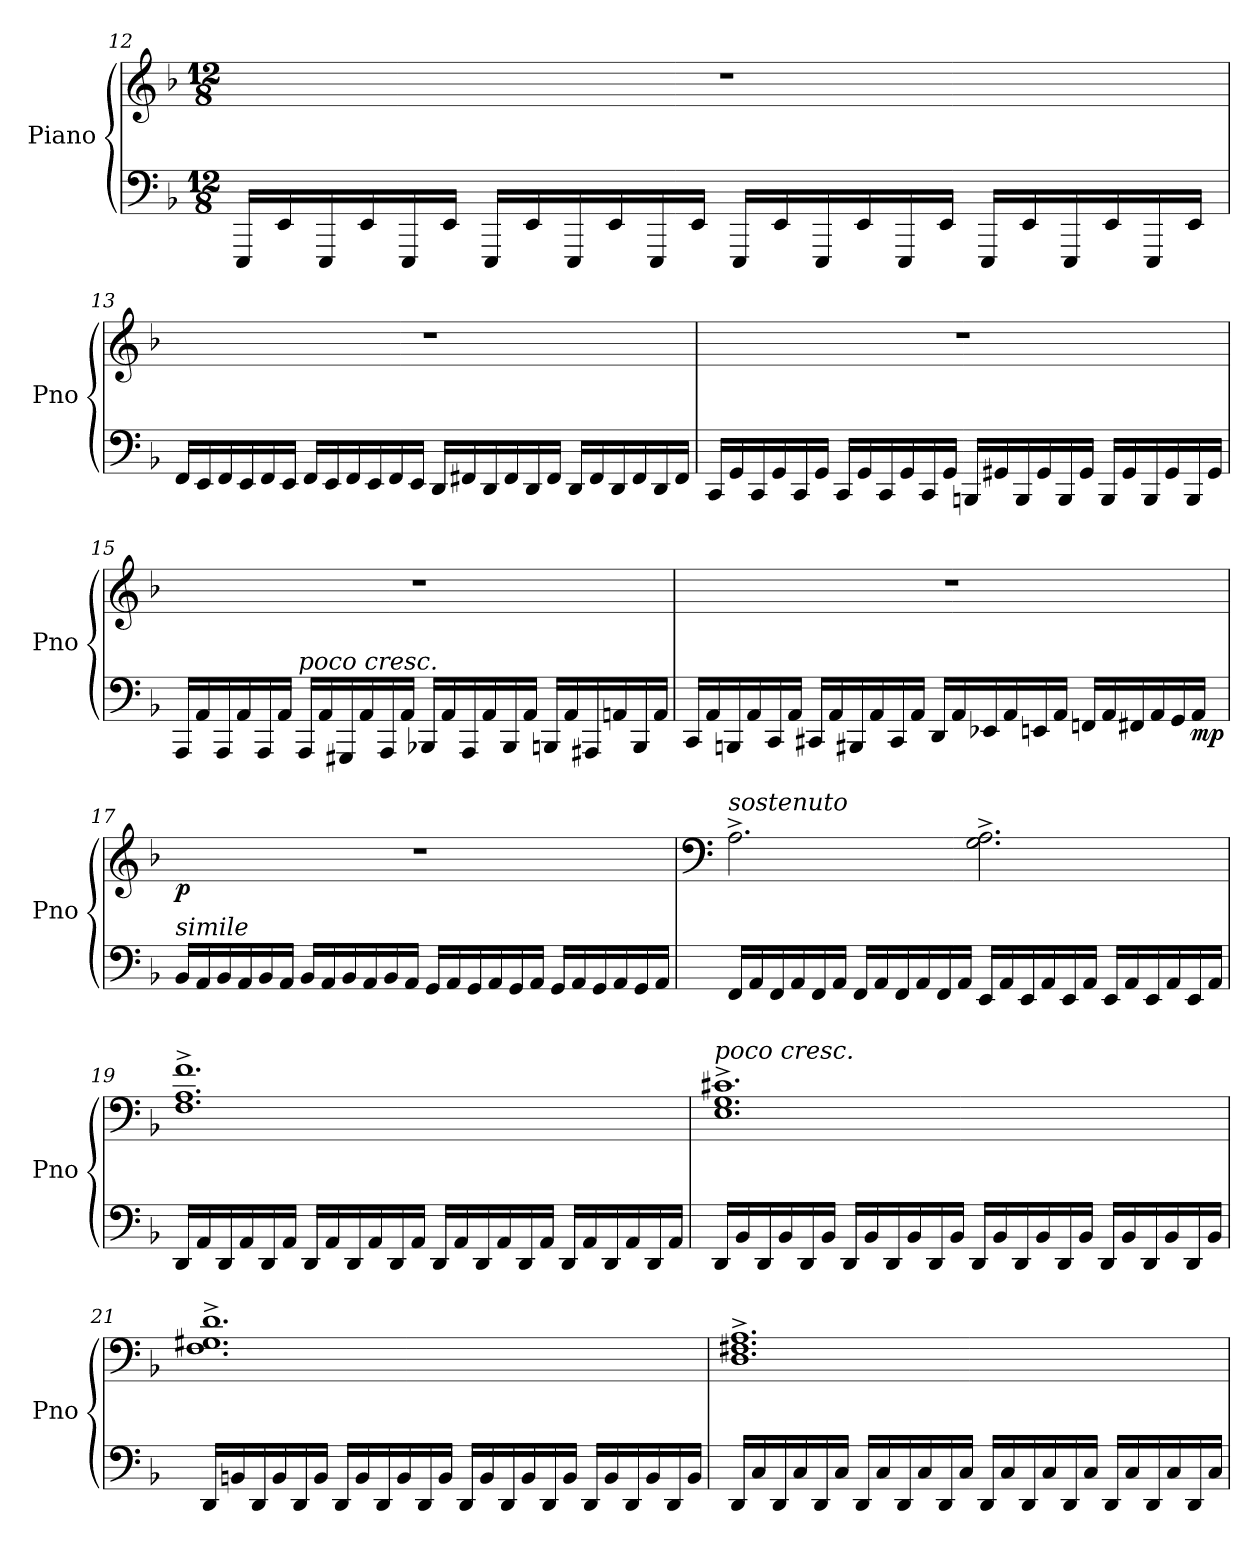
**kern	**kern	**dynam
*part1	*part1	*part1
*staff2	*staff1	*staff1/2
*I"Piano	*	*
*I'Pno	*	*
!!LO:LB:g=z
*clefF4	*clefG2	*
*k[b-]	*k[b-]	*
*M12/8	*M12/8	*
=12	=12	=12
16EEE/LL	1.r	.
16EE/	.	.
16EEE/	.	.
16EE/	.	.
16EEE/	.	.
16EE/JJ	.	.
16EEE/LL	.	.
16EE/	.	.
16EEE/	.	.
16EE/	.	.
16EEE/	.	.
16EE/JJ	.	.
16EEE/LL	.	.
16EE/	.	.
16EEE/	.	.
16EE/	.	.
16EEE/	.	.
16EE/JJ	.	.
16EEE/LL	.	.
16EE/	.	.
16EEE/	.	.
16EE/	.	.
16EEE/	.	.
16EE/JJ	.	.
=13	=13	=13
16FF/LL	1.r	.
16EE/	.	.
16FF/	.	.
16EE/	.	.
16FF/	.	.
16EE/JJ	.	.
16FF/LL	.	.
16EE/	.	.
16FF/	.	.
16EE/	.	.
16FF/	.	.
16EE/JJ	.	.
16DD/LL	.	.
16FF#X/	.	.
16DD/	.	.
16FF#/	.	.
16DD/	.	.
16FF#/JJ	.	.
16DD/LL	.	.
16FF#/	.	.
16DD/	.	.
16FF#/	.	.
16DD/	.	.
16FF#/JJ	.	.
!!LO:LB:g=z
=14	=14	=14
16CC/LL	1.r	.
16GG/	.	.
16CC/	.	.
16GG/	.	.
16CC/	.	.
16GG/JJ	.	.
16CC/LL	.	.
16GG/	.	.
16CC/	.	.
16GG/	.	.
16CC/	.	.
16GG/JJ	.	.
16BBBn/LL	.	.
16GG#X/	.	.
16BBB/	.	.
16GG#/	.	.
16BBB/	.	.
16GG#/JJ	.	.
16BBB/LL	.	.
16GG#/	.	.
16BBB/	.	.
16GG#/	.	.
16BBB/	.	.
16GG#/JJ	.	.
=15	=15	=15
16AAA/LL	1.r	.
16AA/	.	.
16AAA/	.	.
16AA/	.	.
16AAA/	.	.
16AA/JJ	.	.
!LO:TX:a:i:t=poco cresc.	!	!
16AAA/LL	.	.
16AA/	.	.
16GGG#X/	.	.
16AA/	.	.
16AAA/	.	.
16AA/JJ	.	.
16BBB-X/LL	.	.
16AA/	.	.
16AAA/	.	.
16AA/	.	.
16BBB-/	.	.
16AA/JJ	.	.
16BBBn/LL	.	.
16AA/	.	.
16AAA#X/	.	.
16AAn/	.	.
16BBB/	.	.
16AA/JJ	.	.
!!LO:LB:g=z
=16	=16	=16
16CC/LL	1.r	.
16AA/	.	.
16BBBn/	.	.
16AA/	.	.
16CC/	.	.
16AA/JJ	.	.
16CC#X/LL	.	.
16AA/	.	.
16BBB#X/	.	.
16AA/	.	.
16CC#/	.	.
16AA/JJ	.	.
16DD/LL	.	.
16AA/	.	.
16EE-X/	.	.
16AA/	.	.
16EEn/	.	.
16AA/JJ	.	.
16FFn/LL	.	.
16AA/	.	.
16FF#X/	.	.
16AA/	.	.
16GG/	.	.
!	!	!LO:DY:b=2
16AA/JJ	.	mp
=17	=17	=17
!LO:TX:a:i:t=simile	!	!
!	!	!LO:DY:b
16BB-/LL	1.r	p
16AA/	.	.
16BB-/	.	.
16AA/	.	.
16BB-/	.	.
16AA/JJ	.	.
16BB-/LL	.	.
16AA/	.	.
16BB-/	.	.
16AA/	.	.
16BB-/	.	.
16AA/JJ	.	.
16GG/LL	.	.
16AA/	.	.
16GG/	.	.
16AA/	.	.
16GG/	.	.
16AA/JJ	.	.
16GG/LL	.	.
16AA/	.	.
16GG/	.	.
16AA/	.	.
16GG/	.	.
16AA/JJ	.	.
!!LO:LB:g=z
=18	=18	=18
*	*clefF4	*
!	!LO:TX:a:i:t=sostenuto	!
16FF/LL	2.A^\	.
16AA/	.	.
16FF/	.	.
16AA/	.	.
16FF/	.	.
16AA/JJ	.	.
16FF/LL	.	.
16AA/	.	.
16FF/	.	.
16AA/	.	.
16FF/	.	.
16AA/JJ	.	.
16EE/LL	2.G\^ 2.A\^	.
16AA/	.	.
16EE/	.	.
16AA/	.	.
16EE/	.	.
16AA/JJ	.	.
16EE/LL	.	.
16AA/	.	.
16EE/	.	.
16AA/	.	.
16EE/	.	.
16AA/JJ	.	.
=19	=19	=19
16DD/LL	1.F^ 1.A^ 1.f^	.
16AA/	.	.
16DD/	.	.
16AA/	.	.
16DD/	.	.
16AA/JJ	.	.
16DD/LL	.	.
16AA/	.	.
16DD/	.	.
16AA/	.	.
16DD/	.	.
16AA/JJ	.	.
16DD/LL	.	.
16AA/	.	.
16DD/	.	.
16AA/	.	.
16DD/	.	.
16AA/JJ	.	.
16DD/LL	.	.
16AA/	.	.
16DD/	.	.
16AA/	.	.
16DD/	.	.
16AA/JJ	.	.
!!LO:LB:g=z
=20	=20	=20
!	!LO:TX:a:i:t=poco cresc.	!
16DD/LL	1.E^ 1.G^ 1.c#X^	.
16BB-/	.	.
16DD/	.	.
16BB-/	.	.
16DD/	.	.
16BB-/JJ	.	.
16DD/LL	.	.
16BB-/	.	.
16DD/	.	.
16BB-/	.	.
16DD/	.	.
16BB-/JJ	.	.
16DD/LL	.	.
16BB-/	.	.
16DD/	.	.
16BB-/	.	.
16DD/	.	.
16BB-/JJ	.	.
16DD/LL	.	.
16BB-/	.	.
16DD/	.	.
16BB-/	.	.
16DD/	.	.
16BB-/JJ	.	.
=21	=21	=21
16DD/LL	1.F^ 1.G#X^ 1.d^	.
16BBn/	.	.
16DD/	.	.
16BB/	.	.
16DD/	.	.
16BB/JJ	.	.
16DD/LL	.	.
16BB/	.	.
16DD/	.	.
16BB/	.	.
16DD/	.	.
16BB/JJ	.	.
16DD/LL	.	.
16BB/	.	.
16DD/	.	.
16BB/	.	.
16DD/	.	.
16BB/JJ	.	.
16DD/LL	.	.
16BB/	.	.
16DD/	.	.
16BB/	.	.
16DD/	.	.
16BB/JJ	.	.
!!LO:PB:g=z
=22	=22	=22
16DD/LL	1.D^ 1.F#X^ 1.A^	.
16C/	.	.
16DD/	.	.
16C/	.	.
16DD/	.	.
16C/JJ	.	.
16DD/LL	.	.
16C/	.	.
16DD/	.	.
16C/	.	.
16DD/	.	.
16C/JJ	.	.
16DD/LL	.	.
16C/	.	.
16DD/	.	.
16C/	.	.
16DD/	.	.
16C/JJ	.	.
16DD/LL	.	.
16C/	.	.
16DD/	.	.
16C/	.	.
16DD/	.	.
16C/JJ	.	.
=	=	=
*-	*-	*-
